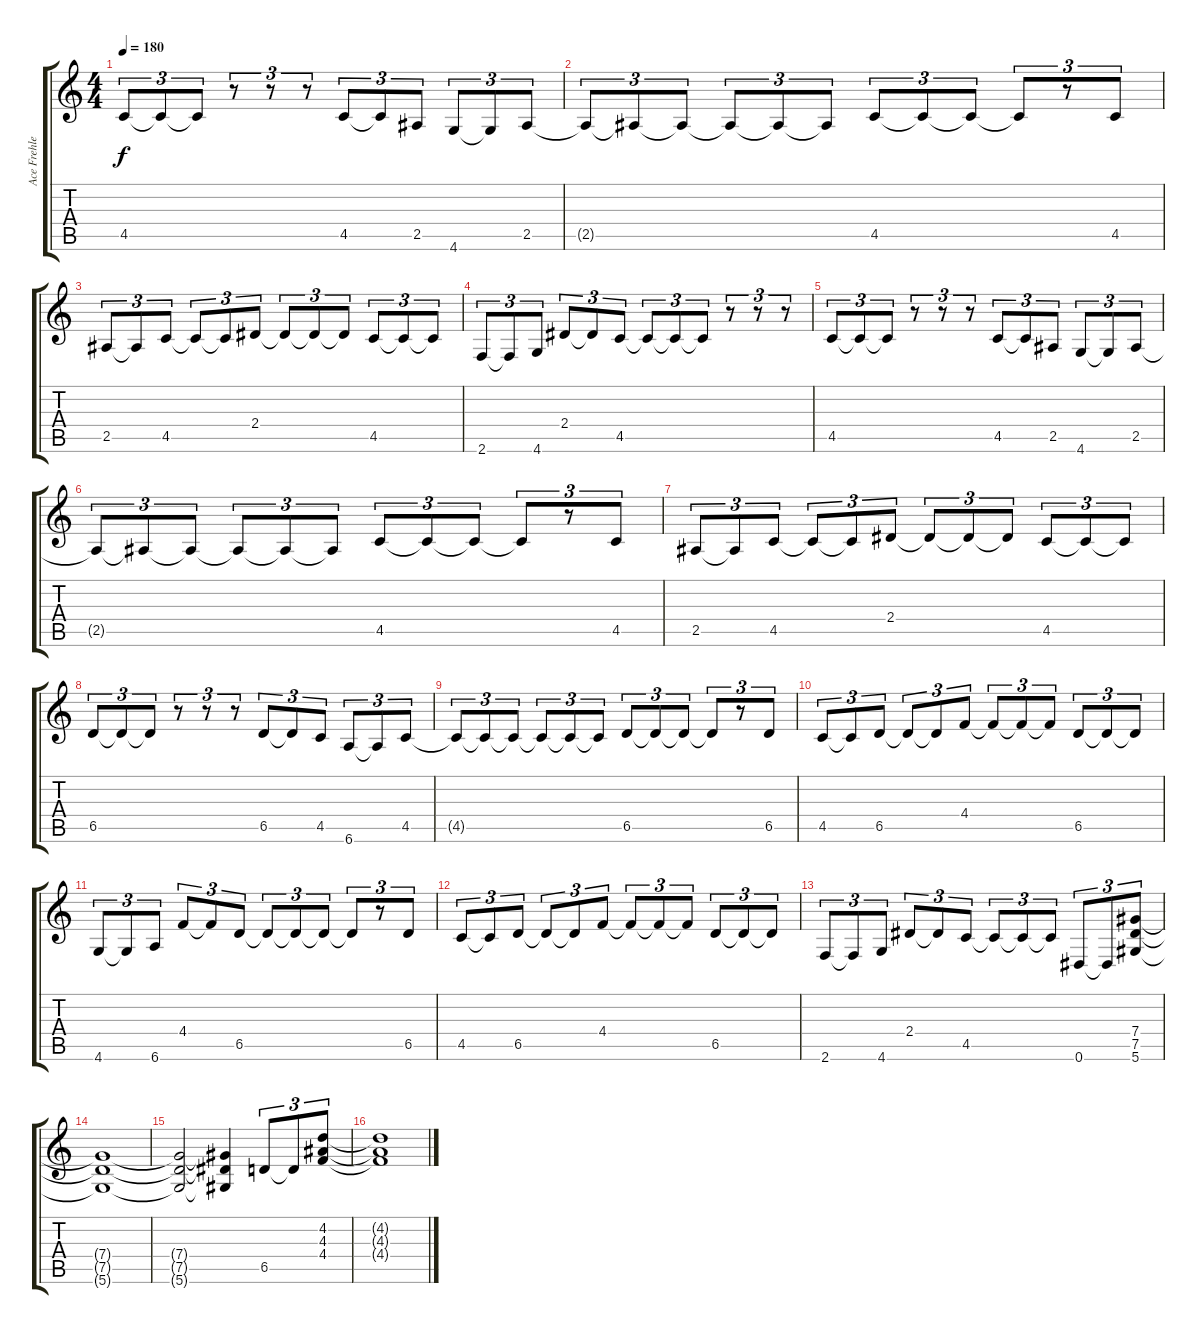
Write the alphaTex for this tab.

\track ("Ace Frehley" "Ace Frehle") {instrument distortionguitar}
\staff {score tabs}
\tuning (Eb4 Bb3 Gb3 Db3 Ab2 Eb2) {hide}
\ts (4 4)
\tempo 180
\clef g2
\ks c
4.5.8{tu (3 2) dy f} 4.5{t}.8{tu (3 2)} 4.5{t}.8{tu (3 2)} r.8{tu (3 2)} r.8{tu (3 2)} r.8{tu (3 2)} 4.5.8{tu (3 2)} 4.5{t}.8{tu (3 2)} 2.5.8{tu (3 2)} 4.6.8{tu (3 2)} 4.6{t}.8{tu (3 2)} 2.5.8{tu (3 2)} |
2.5{t}.8{tu (3 2)} 2.5{t}.8{tu (3 2)} 2.5{t}.8{tu (3 2)} 2.5{t}.8{tu (3 2)} 2.5{t}.8{tu (3 2)} 2.5{t}.8{tu (3 2)} 4.5.8{tu (3 2)} 4.5{t}.8{tu (3 2)} 4.5{t}.8{tu (3 2)} 4.5{t}.8{tu (3 2)} r.8{tu (3 2)} 4.5.8{tu (3 2)} |
2.5.8{tu (3 2)} 2.5{t}.8{tu (3 2)} 4.5.8{tu (3 2)} 4.5{t}.8{tu (3 2)} 4.5{t}.8{tu (3 2)} 2.4.8{tu (3 2)} 2.4{t}.8{tu (3 2)} 2.4{t}.8{tu (3 2)} 2.4{t}.8{tu (3 2)} 4.5.8{tu (3 2)} 4.5{t}.8{tu (3 2)} 4.5{t}.8{tu (3 2)} |
2.6.8{tu (3 2)} 2.6{t}.8{tu (3 2)} 4.6.8{tu (3 2)} 2.4.8{tu (3 2)} 2.4{t}.8{tu (3 2)} 4.5.8{tu (3 2)} 4.5{t}.8{tu (3 2)} 4.5{t}.8{tu (3 2)} 4.5{t}.8{tu (3 2)} r.8{tu (3 2)} r.8{tu (3 2)} r.8{tu (3 2)} |
4.5.8{tu (3 2)} 4.5{t}.8{tu (3 2)} 4.5{t}.8{tu (3 2)} r.8{tu (3 2)} r.8{tu (3 2)} r.8{tu (3 2)} 4.5.8{tu (3 2)} 4.5{t}.8{tu (3 2)} 2.5.8{tu (3 2)} 4.6.8{tu (3 2)} 4.6{t}.8{tu (3 2)} 2.5.8{tu (3 2)} |
2.5{t}.8{tu (3 2)} 2.5{t}.8{tu (3 2)} 2.5{t}.8{tu (3 2)} 2.5{t}.8{tu (3 2)} 2.5{t}.8{tu (3 2)} 2.5{t}.8{tu (3 2)} 4.5.8{tu (3 2)} 4.5{t}.8{tu (3 2)} 4.5{t}.8{tu (3 2)} 4.5{t}.8{tu (3 2)} r.8{tu (3 2)} 4.5.8{tu (3 2)} |
2.5.8{tu (3 2)} 2.5{t}.8{tu (3 2)} 4.5.8{tu (3 2)} 4.5{t}.8{tu (3 2)} 4.5{t}.8{tu (3 2)} 2.4.8{tu (3 2)} 2.4{t}.8{tu (3 2)} 2.4{t}.8{tu (3 2)} 2.4{t}.8{tu (3 2)} 4.5.8{tu (3 2)} 4.5{t}.8{tu (3 2)} 4.5{t}.8{tu (3 2)} |
6.5.8{tu (3 2)} 6.5{t}.8{tu (3 2)} 6.5{t}.8{tu (3 2)} r.8{tu (3 2)} r.8{tu (3 2)} r.8{tu (3 2)} 6.5.8{tu (3 2)} 6.5{t}.8{tu (3 2)} 4.5.8{tu (3 2)} 6.6.8{tu (3 2)} 6.6{t}.8{tu (3 2)} 4.5.8{tu (3 2)} |
4.5{t}.8{tu (3 2)} 4.5{t}.8{tu (3 2)} 4.5{t}.8{tu (3 2)} 4.5{t}.8{tu (3 2)} 4.5{t}.8{tu (3 2)} 4.5{t}.8{tu (3 2)} 6.5.8{tu (3 2)} 6.5{t}.8{tu (3 2)} 6.5{t}.8{tu (3 2)} 6.5{t}.8{tu (3 2)} r.8{tu (3 2)} 6.5.8{tu (3 2)} |
4.5.8{tu (3 2)} 4.5{t}.8{tu (3 2)} 6.5.8{tu (3 2)} 6.5{t}.8{tu (3 2)} 6.5{t}.8{tu (3 2)} 4.4.8{tu (3 2)} 4.4{t}.8{tu (3 2)} 4.4{t}.8{tu (3 2)} 4.4{t}.8{tu (3 2)} 6.5.8{tu (3 2)} 6.5{t}.8{tu (3 2)} 6.5{t}.8{tu (3 2)} |
4.6.8{tu (3 2)} 4.6{t}.8{tu (3 2)} 6.6.8{tu (3 2)} 4.4.8{tu (3 2)} 4.4{t}.8{tu (3 2)} 6.5.8{tu (3 2)} 6.5{t}.8{tu (3 2)} 6.5{t}.8{tu (3 2)} 6.5{t}.8{tu (3 2)} 6.5{t}.8{tu (3 2)} r.8{tu (3 2)} 6.5.8{tu (3 2)} |
4.5.8{tu (3 2)} 4.5{t}.8{tu (3 2)} 6.5.8{tu (3 2)} 6.5{t}.8{tu (3 2)} 6.5{t}.8{tu (3 2)} 4.4.8{tu (3 2)} 4.4{t}.8{tu (3 2)} 4.4{t}.8{tu (3 2)} 4.4{t}.8{tu (3 2)} 6.5.8{tu (3 2)} 6.5{t}.8{tu (3 2)} 6.5{t}.8{tu (3 2)} |
2.6.8{tu (3 2)} 2.6{t}.8{tu (3 2)} 4.6.8{tu (3 2)} 2.4.8{tu (3 2)} 2.4{t}.8{tu (3 2)} 4.5.8{tu (3 2)} 4.5{t}.8{tu (3 2)} 4.5{t}.8{tu (3 2)} 4.5{t}.8{tu (3 2)} 0.6.8{tu (3 2)} 0.6{t}.8{tu (3 2)} (7.4 7.5 5.6).8{tu (3 2)} |
(7.4{t} 7.5{t} 5.6{t}).1 |
(7.4{t} 7.5{t} 5.6{t}).2 (7.4{t} 7.5{t} 5.6{t}).4 6.5.8{tu (3 2)} 6.5{t}.8{tu (3 2)} (4.2 4.3 4.4).8{tu (3 2)} |
(4.2{t} 4.3{t} 4.4{t}).1
